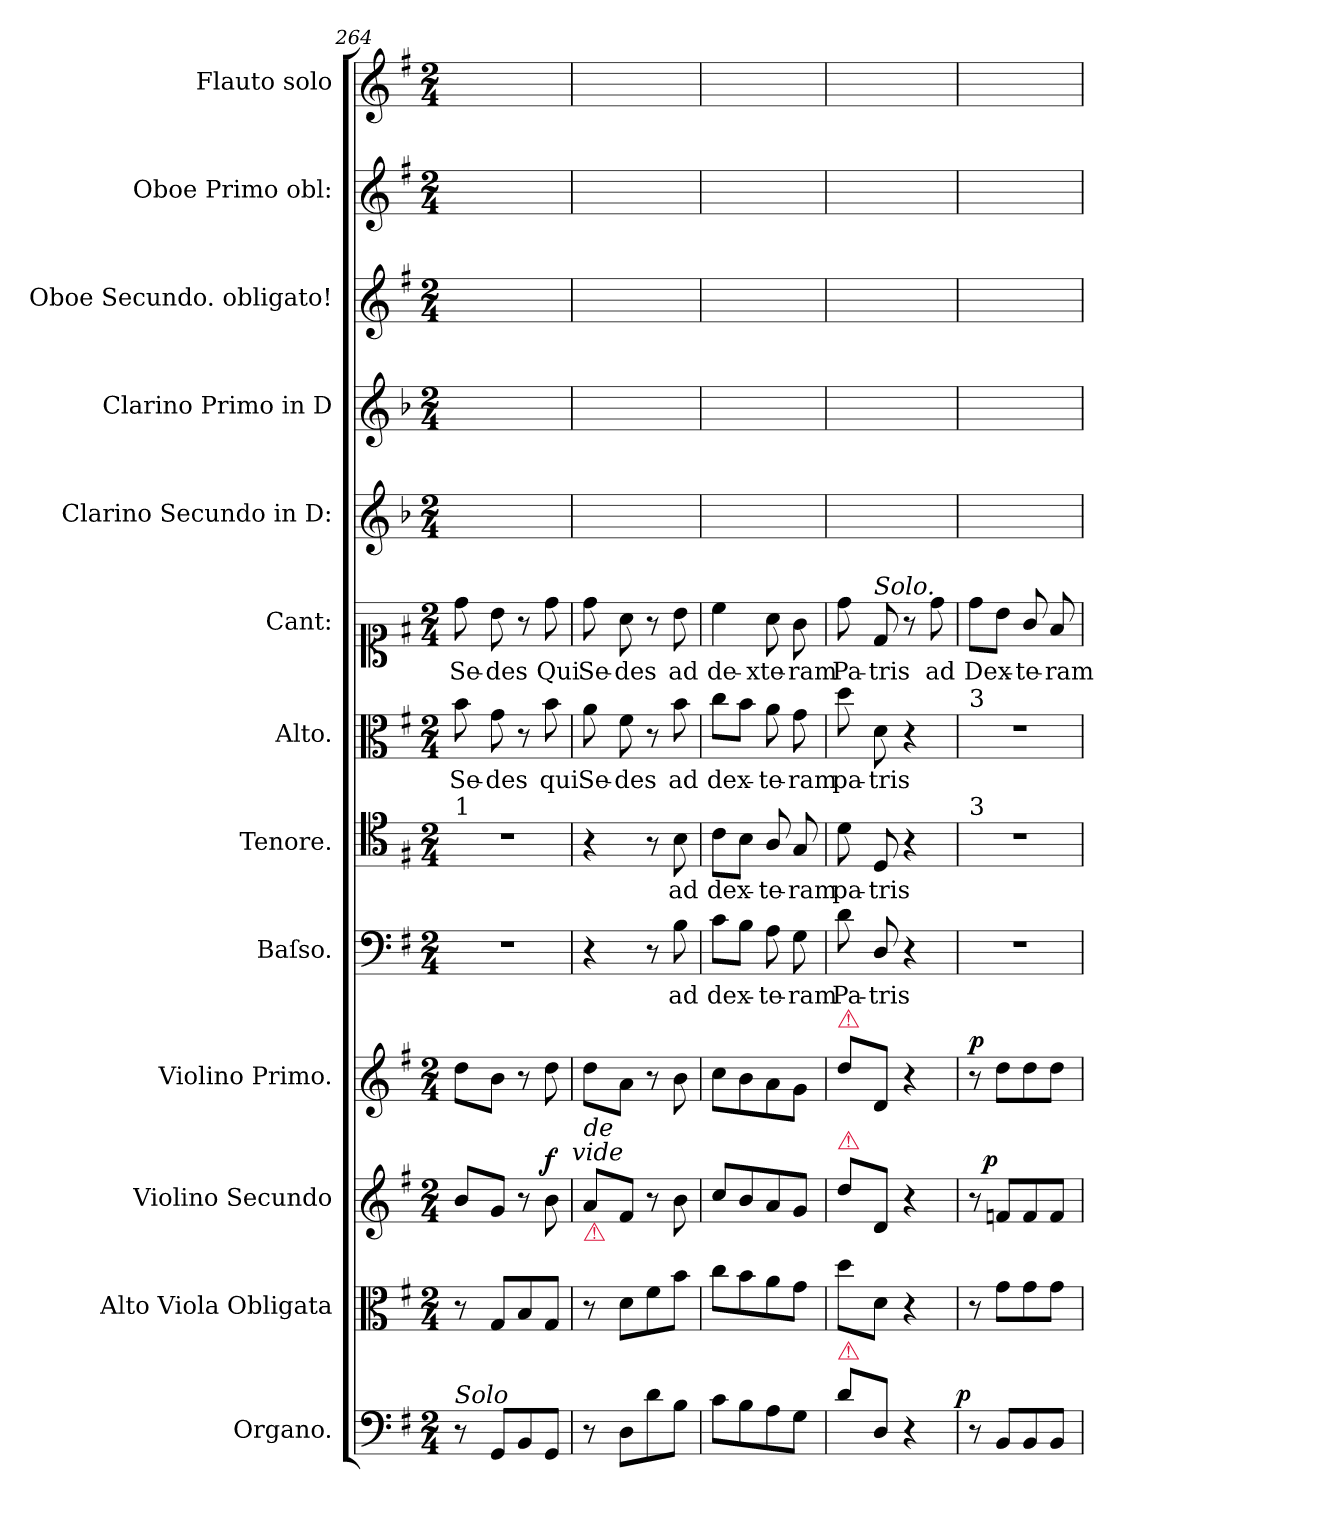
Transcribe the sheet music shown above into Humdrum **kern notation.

**kern	**dynam	**kern	**kern	**dynam	**kern	**dynam	**kern	**text	**kern	**text	**kern	**text	**kern	**text	**kern	**kern	**kern	**kern	**kern
*part13	*part13	*part12	*part11	*part11	*part10	*part10	*part9	*part9	*part8	*part8	*part7	*part7	*part6	*part6	*part5	*part4	*part3	*part2	*part1
*staff13	*staff13	*staff12	*staff11	*staff11	*staff10	*staff10	*staff9	*staff9	*staff8	*staff8	*staff7	*staff7	*staff6	*staff6	*staff5	*staff4	*staff3	*staff2	*staff1
*I"Organo.	*	*I"Alto Viola Obligata	*I"Violino Secundo	*	*I"Violino Primo.	*	*I"Baſso.	*	*I"Tenore.	*	*I"Alto.	*	*I"Cant:	*	*I"Clarino Secundo in D:	*I"Clarino Primo in D	*I"Oboe Secundo. obligato!	*I"Oboe Primo obl:	*I"Flauto solo
*I'org	*	*I'Vla	*I'vl 2	*	*I'vl 1	*	*I'B	*	*I'T	*	*I'A	*	*	*	*I'clno 2	*I'clno 1	*I'ob 2	*I'ob 1	*I'fl
*clefF4	*	*clefC3	*clefG2	*	*clefG2	*	*clefF4	*	*clefC4	*	*clefC3	*	*clefC1	*	*clefG2	*clefG2	*clefG2	*clefG2	*clefG2
*	*	*	*	*	*	*	*	*	*	*	*	*	*	*	*ITrd-1c-2	*ITrd-1c-2	*	*	*
*k[f#]	*	*k[f#]	*k[f#]	*	*k[f#]	*	*k[f#]	*	*k[f#]	*	*k[f#]	*	*k[f#]	*	*k[f#]	*k[f#]	*k[f#]	*k[f#]	*k[f#]
*G:	*	*G:	*	*	*	*	*G:	*	*	*	*	*	*	*	*G:	*G:	*G:	*G:	*G:
*M2/4	*	*M2/4	*M2/4	*	*M2/4	*	*M2/4	*	*M2/4	*	*M2/4	*	*M2/4	*	*M2/4	*M2/4	*M2/4	*M2/4	*M2/4
=264	=264	=264	=264	=264	=264	=264	=264	=264	=264	=264	=264	=264	=264	=264	=264	=264	=264	=264	=264
!	!	!	!	!	!	!	!	!	!LO:TX:a:t=1	!	!	!	!	!	!	!	!	!	!
!LO:TX:a:i:t=Solo	!	!	!	!	!	!	!	!	!	!	!	!	!	!	!	!	!	!	!
8r	.	8r	8b/L	.	8dd\L	.	2r	.	2r	.	8b\	Se-	8dd\	Se-	2ryy	2ryy	2ryy	2ryy	2ryy
8GG/L	.	8G/L	8g/J	.	8b\J	.	.	.	.	.	8g\	-des	8b\	-des	.	.	.	.	.
8BB/	.	8B/	8r	.	8r	.	.	.	.	.	8r	.	8r	.	.	.	.	.	.
!	!	!	!	!LO:DY:a	!	!	!	!	!	!	!	!LO:LY:i	!	!LO:LY:i	!	!	!	!	!
8GG/J	.	8G/J	8b\	f	8dd\	.	.	.	.	.	8b\	qui	8dd\	Qui	.	.	.	.	.
!	!	!	!LO:TX:a:i:t=vide	!	!	!	!	!	!	!	!	!	!	!	!	!	!	!	!
=265	=265	=265	=265	=265	=265	=265	=265	=265	=265	=265	=265	=265	=265	=265	=265	=265	=265	=265	=265
!	!	!	!LO:TX:a:i:t=de	!	!	!	!	!	!	!	!	!	!	!	!	!	!	!	!
!	!	!	!LO:TX:b:color=crimson:t=⚠	!	!	!	!	!	!	!	!	!	!	!	!	!	!	!	!
!	!	!	!	!	!	!	!	!	!	!	!	!LO:LY:i	!	!LO:LY:i	!	!	!	!	!
8r	.	8r	8a/L	.	8dd\L	.	4r	.	4r	.	8a\	Se-	8dd\	Se-	2ryy	2ryy	2ryy	2ryy	2ryy
!	!	!	!	!	!	!	!	!	!	!	!	!LO:LY:i	!	!LO:LY:i	!	!	!	!	!
8D\L	.	8d\L	8f#/J	.	8a\J	.	.	.	.	.	8f#\	-des	8a\	-des	.	.	.	.	.
8d\	.	8f#\	8r	.	8r	.	8r	.	8r	.	8r	.	8r	.	.	.	.	.	.
8B\J	.	8b\J	8b\	.	8b\	.	8B\	ad	8B\	ad	8b\	ad	8b\	ad	.	.	.	.	.
=266	=266	=266	=266	=266	=266	=266	=266	=266	=266	=266	=266	=266	=266	=266	=266	=266	=266	=266	=266
8c\L	.	8cc\L	8cc/L	.	8cc\L	.	8c\L	dex-	8c\L	dex-	8cc\L	dex-	4cc\	de-	2ryy	2ryy	2ryy	2ryy	2ryy
8B\	.	8b\	8b/	.	8b\	.	8B\J	.	8B\J	.	8b\J	.	.	.	.	.	.	.	.
8A\	.	8a\	8a/	.	8a\	.	8A\	-te-	8A/	-te-	8a\	-te-	8a\	-xte-	.	.	.	.	.
8G\J	.	8g\J	8g/J	.	8g\J	.	8G\	-ram	8G/	-ram	8g\	-ram	8g\	-ram	.	.	.	.	.
=267	=267	=267	=267	=267	=267	=267	=267	=267	=267	=267	=267	=267	=267	=267	=267	=267	=267	=267	=267
!	!	!	!	!	!LO:TX:a:color=crimson:t=⚠	!	!	!	!	!	!	!	!	!	!	!	!	!	!
!	!	!	!LO:TX:a:color=crimson:t=⚠	!	!	!	!	!	!	!	!	!	!	!	!	!	!	!	!
!LO:TX:a:color=crimson:t=⚠	!	!	!	!	!	!	!	!	!	!	!	!	!	!	!	!	!	!	!
8d\L	.	8dd\L	8dd\L	.	8dd\L	.	8d\	Pa-	8d\	pa-	8dd\	pa-	8dd\	Pa-	2ryy	2ryy	2ryy	2ryy	2ryy
!	!	!	!	!	!	!	!	!	!	!	!	!	!LO:TX:a:i:t=Solo.	!	!	!	!	!	!
8D/J	.	8d\J	8d/J	.	8d/J	.	8D/	-tris	8D/	-tris	8d\	-tris	8d/	-tris	.	.	.	.	.
4r	.	4r	4r	.	4r	.	4r	.	4r	.	4r	.	8r	.	.	.	.	.	.
.	.	.	.	.	.	.	.	.	.	.	.	.	8dd\	ad	.	.	.	.	.
=268	=268	=268	=268	=268	=268	=268	=268	=268	=268	=268	=268	=268	=268	=268	=268	=268	=268	=268	=268
!	!	!	!	!	!	!	!	!	!	!	!LO:TX:a:t=3	!	!	!	!	!	!	!	!
!	!	!	!	!	!	!	!	!	!LO:TX:a:t=3	!	!	!	!	!	!	!	!	!	!
!	!LO:DY:a:rj	!	!	!	!	!LO:DY:a	!LO:N:vis=0	!	!LO:N:vis=0	!	!LO:N:vis=0	!	!	!	!	!	!	!	!
8r	p	8r	8r	.	8r	p	2r	.	2r	.	2r	.	8dd\L	Dex-	2ryy	2ryy	2ryy	2ryy	2ryy
!	!	!	!	!LO:DY:a:rj	!	!	!	!	!	!	!	!	!	!	!	!	!	!	!
8BB/L	.	8g\L	8fn/L	p	8dd\L	.	.	.	.	.	.	.	8b\J	.	.	.	.	.	.
8BB/	.	8g\	8f/	.	8dd\	.	.	.	.	.	.	.	8g/	-te-	.	.	.	.	.
8BB/J	.	8g\J	8f/J	.	8dd\J	.	.	.	.	.	.	.	8f#/	-ram	.	.	.	.	.
=	=	=	=	=	=	=	=	=	=	=	=	=	=	=	=	=	=	=	=
*-	*-	*-	*-	*-	*-	*-	*-	*-	*-	*-	*-	*-	*-	*-	*-	*-	*-	*-	*-
